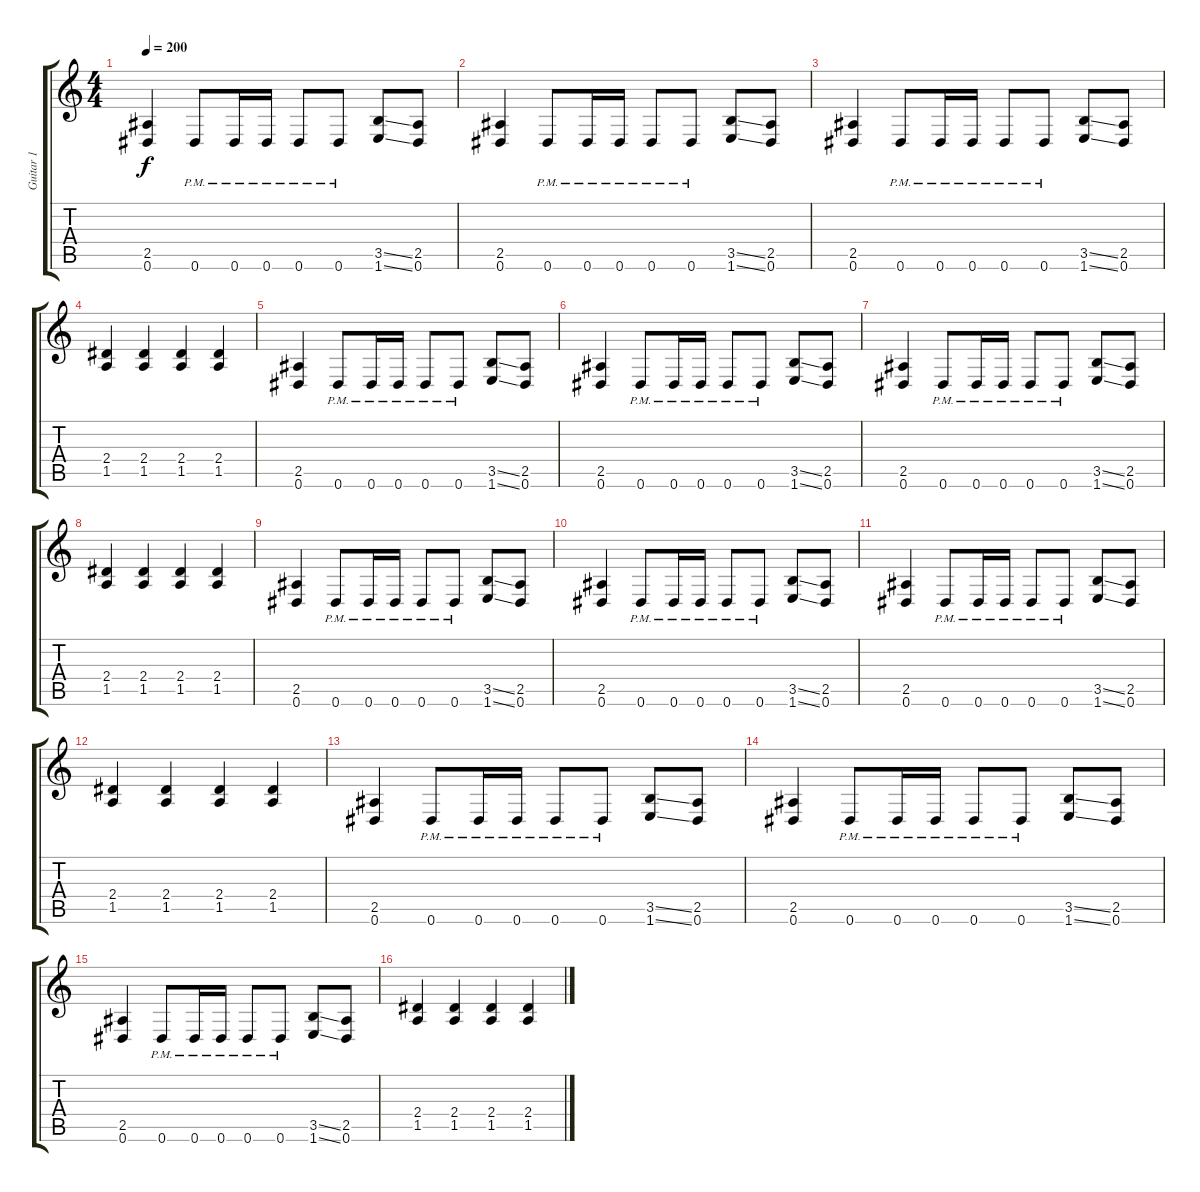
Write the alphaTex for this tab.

\track ("Guitar 1" "Guitar 1") {instrument distortionguitar}
\staff {score tabs}
\tuning (Eb4 Bb3 Gb3 Db3 Ab2 Eb2) {hide}
\ts (4 4)
\tempo 200
\clef g2
\ks c
(2.5 0.6).4{dy f} 0.6{pm}.8 0.6{pm}.16 0.6{pm}.16 0.6{pm}.8 0.6{pm}.8 (3.5{ss} 1.6{ss}).8 (2.5 0.6).8 |
(2.5 0.6).4 0.6{pm}.8 0.6{pm}.16 0.6{pm}.16 0.6{pm}.8 0.6{pm}.8 (3.5{ss} 1.6{ss}).8 (2.5 0.6).8 |
(2.5 0.6).4 0.6{pm}.8 0.6{pm}.16 0.6{pm}.16 0.6{pm}.8 0.6{pm}.8 (3.5{ss} 1.6{ss}).8 (2.5 0.6).8 |
(2.4 1.5).4 (2.4 1.5).4 (2.4 1.5).4 (2.4 1.5).4 |
(2.5 0.6).4 0.6{pm}.8 0.6{pm}.16 0.6{pm}.16 0.6{pm}.8 0.6{pm}.8 (3.5{ss} 1.6{ss}).8 (2.5 0.6).8 |
(2.5 0.6).4 0.6{pm}.8 0.6{pm}.16 0.6{pm}.16 0.6{pm}.8 0.6{pm}.8 (3.5{ss} 1.6{ss}).8 (2.5 0.6).8 |
(2.5 0.6).4 0.6{pm}.8 0.6{pm}.16 0.6{pm}.16 0.6{pm}.8 0.6{pm}.8 (3.5{ss} 1.6{ss}).8 (2.5 0.6).8 |
(2.4 1.5).4 (2.4 1.5).4 (2.4 1.5).4 (2.4 1.5).4 |
(2.5 0.6).4 0.6{pm}.8 0.6{pm}.16 0.6{pm}.16 0.6{pm}.8 0.6{pm}.8 (3.5{ss} 1.6{ss}).8 (2.5 0.6).8 |
(2.5 0.6).4 0.6{pm}.8 0.6{pm}.16 0.6{pm}.16 0.6{pm}.8 0.6{pm}.8 (3.5{ss} 1.6{ss}).8 (2.5 0.6).8 |
(2.5 0.6).4 0.6{pm}.8 0.6{pm}.16 0.6{pm}.16 0.6{pm}.8 0.6{pm}.8 (3.5{ss} 1.6{ss}).8 (2.5 0.6).8 |
(2.4 1.5).4 (2.4 1.5).4 (2.4 1.5).4 (2.4 1.5).4 |
(2.5 0.6).4 0.6{pm}.8 0.6{pm}.16 0.6{pm}.16 0.6{pm}.8 0.6{pm}.8 (3.5{ss} 1.6{ss}).8 (2.5 0.6).8 |
(2.5 0.6).4 0.6{pm}.8 0.6{pm}.16 0.6{pm}.16 0.6{pm}.8 0.6{pm}.8 (3.5{ss} 1.6{ss}).8 (2.5 0.6).8 |
(2.5 0.6).4 0.6{pm}.8 0.6{pm}.16 0.6{pm}.16 0.6{pm}.8 0.6{pm}.8 (3.5{ss} 1.6{ss}).8 (2.5 0.6).8 |
(2.4 1.5).4 (2.4 1.5).4 (2.4 1.5).4 (2.4 1.5).4
